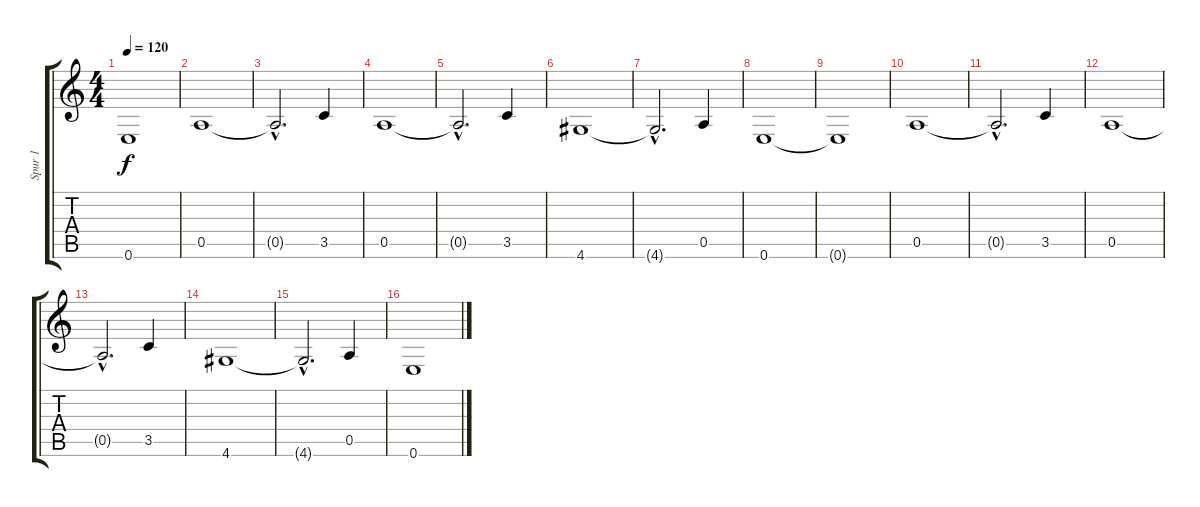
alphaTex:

\track ("Spur 1" "Spur 1") {instrument overdrivenguitar}
\staff {score tabs}
\tuning (E4 B3 G3 D3 A2 E2) {hide}
\ts (4 4)
\tempo 120
\clef g2
\ks c
0.6{t}.1{dy f} |
0.5.1 |
0.5{hac t}.2{d} 3.5.4 |
0.5.1 |
0.5{hac t}.2{d} 3.5.4 |
4.6.1 |
4.6{hac t}.2{d} 0.5.4 |
0.6.1 |
0.6{t}.1 |
0.5.1 |
0.5{hac t}.2{d} 3.5.4 |
0.5.1 |
0.5{hac t}.2{d} 3.5.4 |
4.6.1 |
4.6{hac t}.2{d} 0.5.4 |
0.6.1
